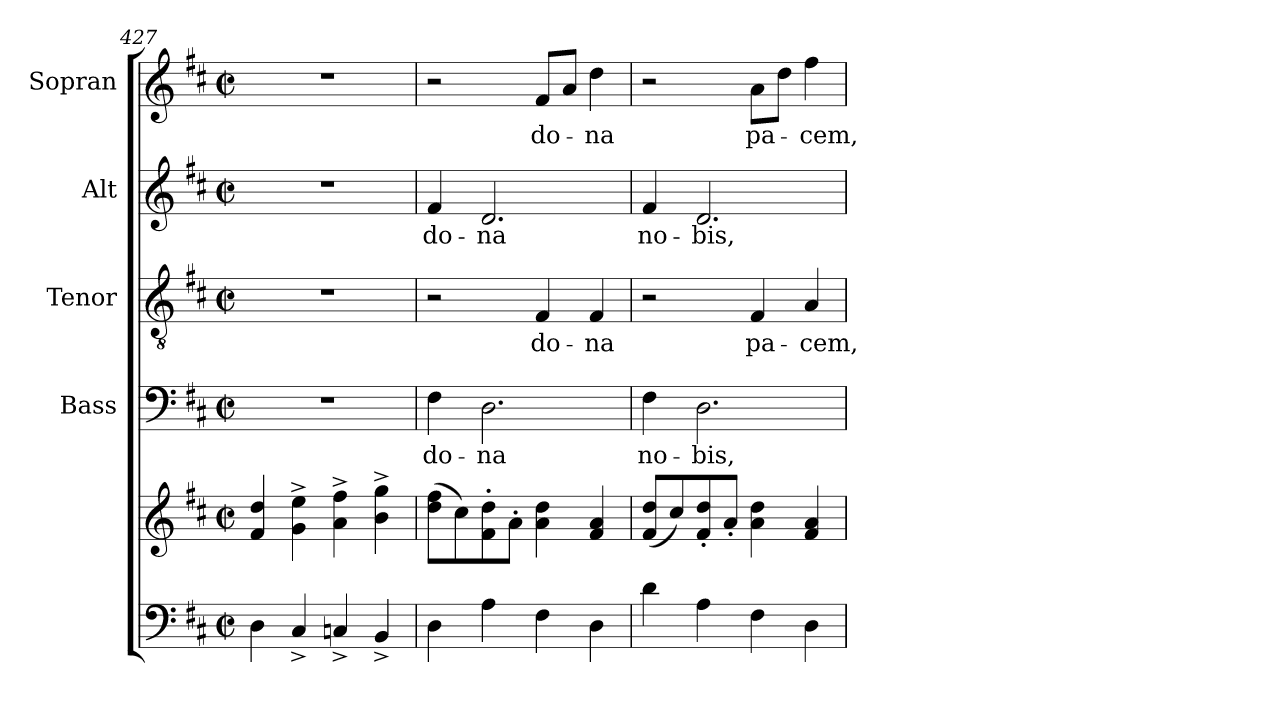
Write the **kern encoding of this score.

**kern	**kern	**kern	**text	**kern	**text	**kern	**text	**kern	**text
*part5	*part5	*part4	*part4	*part3	*part3	*part2	*part2	*part1	*part1
*staff6	*staff5	*staff4	*staff4	*staff3	*staff3	*staff2	*staff2	*staff1	*staff1
*	*	*I"Bass	*	*I"Tenor	*	*I"Alt	*	*I"Sopran	*
*	*	*I'B.	*	*I'T.	*	*I'A.	*	*I'S.	*
*clefF4	*clefG2	*clefF4	*	*clefGv2	*	*clefG2	*	*clefG2	*
*k[f#c#]	*k[f#c#]	*k[f#c#]	*	*k[f#c#]	*	*k[f#c#]	*	*k[f#c#]	*
*D:	*D:	*D:	*	*D:	*	*D:	*	*D:	*
*M2/2	*M2/2	*M2/2	*	*M2/2	*	*M2/2	*	*M2/2	*
*met(c|)	*met(c|)	*met(c|)	*	*met(c|)	*	*met(c|)	*	*met(c|)	*
=427	=427	=427	=427	=427	=427	=427	=427	=427	=427
4D\	4f#/ 4dd/	1r	.	1r	.	1r	.	1r	.
4C#^</	4g\^> 4ee\^>	.	.	.	.	.	.	.	.
4Cn^</	4a\^> 4ff#\^>	.	.	.	.	.	.	.	.
4BB^</	4b\^> 4gg\^>	.	.	.	.	.	.	.	.
!!LO:LB:g=z
=428	=428	=428	=428	=428	=428	=428	=428	=428	=428
!	!	!	!LO:LY:b	!	!	!	!LO:LY:b	!	!
4D\	(>8dd\ 8ff#\L	4F#\	do-	2r	.	4f#/	do-	2r	.
.	8cc#\)	.	.	.	.	.	.	.	.
!	!	!	!LO:LY:b	!	!	!	!LO:LY:b	!	!
4A\	8f#\'> 8dd\'>	2.D\	-na	.	.	2.d/	-na	.	.
.	8a'>\J	.	.	.	.	.	.	.	.
!	!	!	!	!	!LO:LY:b	!	!	!	!LO:LY:b
4F#\	4a\ 4dd\	.	.	4F#/	do-	.	.	8f#/L	do-
.	.	.	.	.	.	.	.	8a/J	.
!	!	!	!	!	!LO:LY:b	!	!	!	!LO:LY:b
4D\	4f#/ 4a/	.	.	4F#/	-na	.	.	4dd\	-na
=429	=429	=429	=429	=429	=429	=429	=429	=429	=429
!	!	!	!LO:LY:b	!	!	!	!LO:LY:b	!	!
4d\	(<8f#/ 8dd/L	4F#\	no-	2r	.	4f#/	no-	2r	.
.	8cc#/)	.	.	.	.	.	.	.	.
!	!	!	!LO:LY:b	!	!	!	!LO:LY:b	!	!
4A\	8f#/'< 8dd/'<	2.D\	-bis,	.	.	2.d/	-bis,	.	.
.	8a'</J	.	.	.	.	.	.	.	.
!	!	!	!	!	!LO:LY:b	!	!	!	!LO:LY:b
4F#\	4a\ 4dd\	.	.	4F#/	pa-	.	.	8a\L	pa-
.	.	.	.	.	.	.	.	8dd\J	.
!	!	!	!	!	!LO:LY:b	!	!	!	!LO:LY:b
4D\	4f#/ 4a/	.	.	4A/	-cem,	.	.	4ff#\	-cem,
=	=	=	=	=	=	=	=	=	=
*-	*-	*-	*-	*-	*-	*-	*-	*-	*-
